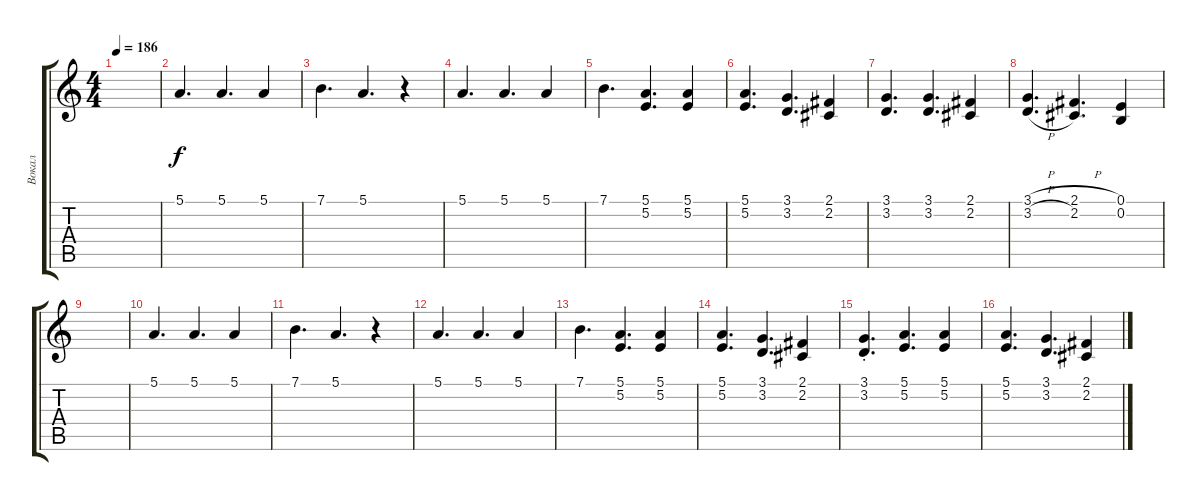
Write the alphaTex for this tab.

\track ("Вокал" "Вокал") {instrument trumpet}
\staff {score tabs}
\tuning (E4 B3 G3 D3 A2 E2) {hide}
\ts (4 4)
\tempo 186
\clef g2
\ks aminor
|
5.1.4{d} 5.1.4{d} 5.1.4 |
7.1.4{d} 5.1.4{d} r.4 |
5.1.4{d} 5.1.4{d} 5.1.4 |
7.1.4{d} (5.1 5.2).4{d} (5.1 5.2).4 |
(5.1 5.2).4{d} (3.1 3.2).4{d} (2.1 2.2).4 |
(3.1 3.2).4{d} (3.1 3.2).4{d} (2.1 2.2).4 |
(3.1{h} 3.2{h}).4{d} (2.1{h} 2.2).4{d} (0.1 0.2).4 |
|
5.1.4{d} 5.1.4{d} 5.1.4 |
7.1.4{d} 5.1.4{d} r.4 |
5.1.4{d} 5.1.4{d} 5.1.4 |
7.1.4{d} (5.1 5.2).4{d} (5.1 5.2).4 |
(5.1 5.2).4{d} (3.1 3.2).4{d} (2.1 2.2).4 |
(3.1{st} 3.2{st}).4{d} (5.1 5.2).4{d} (5.1 5.2).4 |
(5.1 5.2).4{d} (3.1 3.2).4{d} (2.1 2.2).4
